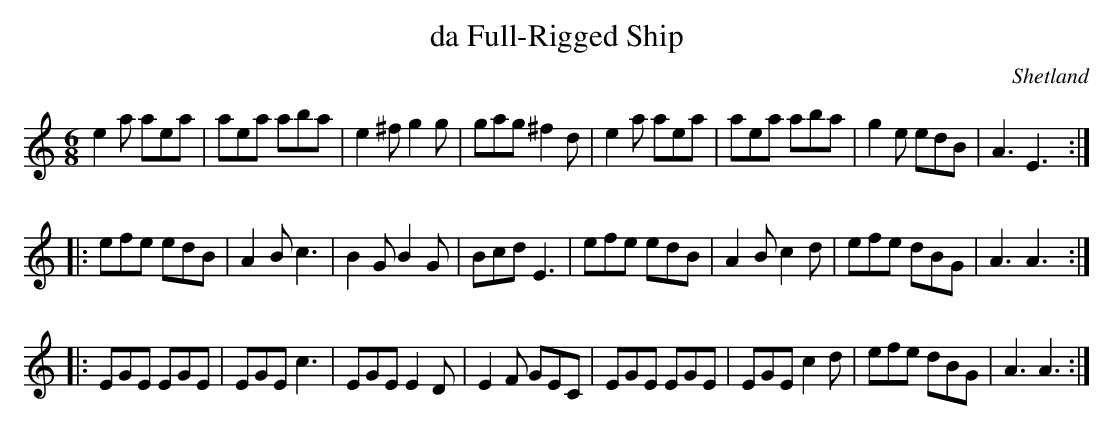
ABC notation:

X:1
T:da Full-Rigged Ship
M:6/8
O:Shetland
K:A minor
e2a aea|aea aba|e2^f g2g|gag ^f2d|\
e2a aea|aea aba|g2e edB|A3 E3::
efe edB|A2B c3|B2G B2G|Bcd E3|\
efe edB|A2B c2d|efe dBG|A3 A3::
EGE EGE|EGE c3|EGE E2D|E2F GEC|\
EGE EGE|EGE c2d|efe dBG|A3 A3:|
